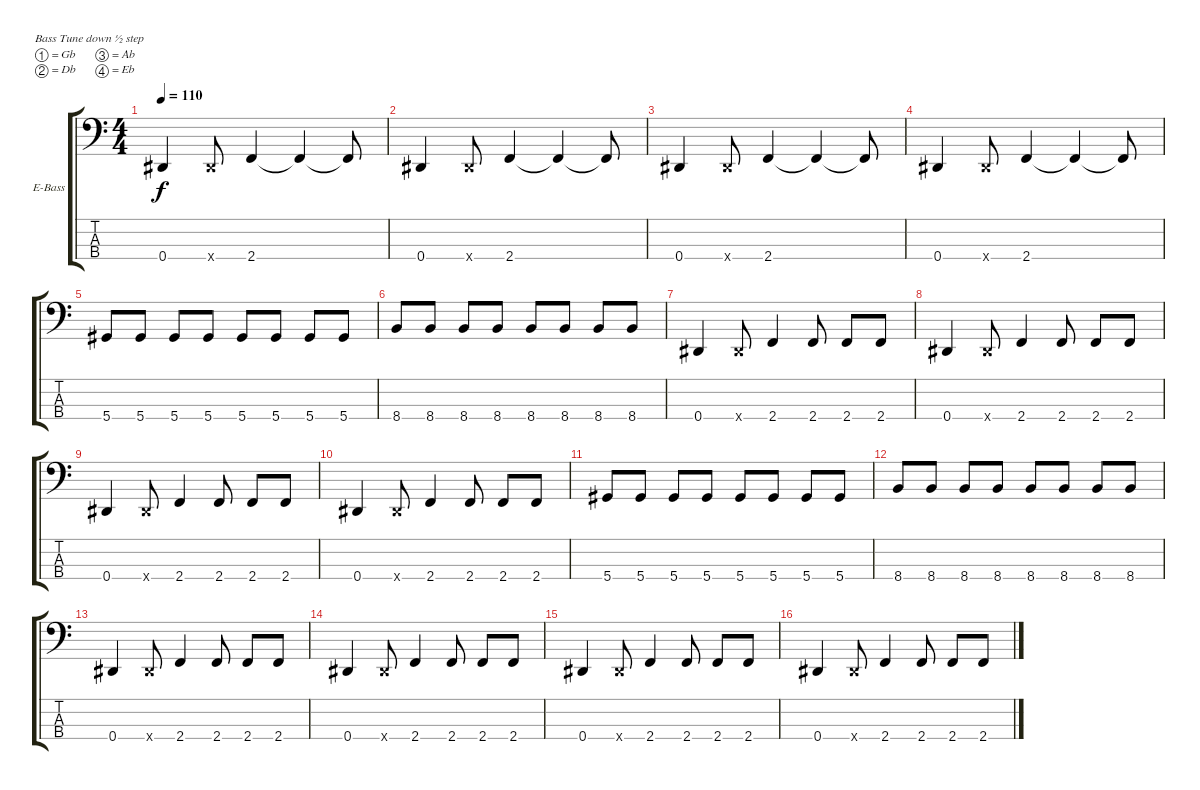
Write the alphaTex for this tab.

\bracketExtendMode groupsimilarinstruments
\firstSystemTrackNameOrientation horizontal
\otherSystemsTrackNameOrientation horizontal
\track ("Krist" "E-Bass") {instrument electricbasspick}
\staff {score tabs}
\tuning (Gb2 Db2 Ab1 Eb1)
\ts (4 4)
\tempo 110
\clef f4
\ks c
0.4.4{dy f} 0.4{x}.8 2.4.4 2.4{t}.4 2.4{t}.8 |
0.4.4 0.4{x}.8 2.4.4 2.4{t}.4 2.4{t}.8 |
0.4.4 0.4{x}.8 2.4.4 2.4{t}.4 2.4{t}.8 |
0.4.4 0.4{x}.8 2.4.4 2.4{t}.4 2.4{t}.8 |
5.4.8 5.4.8 5.4.8 5.4.8 5.4.8 5.4.8 5.4.8 5.4.8 |
8.4.8 8.4.8 8.4.8 8.4.8 8.4.8 8.4.8 8.4.8 8.4.8 |
0.4.4 0.4{x}.8 2.4.4 2.4.8 2.4.8 2.4.8 |
0.4.4 0.4{x}.8 2.4.4 2.4.8 2.4.8 2.4.8 |
0.4.4 0.4{x}.8 2.4.4 2.4.8 2.4.8 2.4.8 |
0.4.4 0.4{x}.8 2.4.4 2.4.8 2.4.8 2.4.8 |
5.4.8 5.4.8 5.4.8 5.4.8 5.4.8 5.4.8 5.4.8 5.4.8 |
8.4.8 8.4.8 8.4.8 8.4.8 8.4.8 8.4.8 8.4.8 8.4.8 |
0.4.4 0.4{x}.8 2.4.4 2.4.8 2.4.8 2.4.8 |
0.4.4 0.4{x}.8 2.4.4 2.4.8 2.4.8 2.4.8 |
0.4.4 0.4{x}.8 2.4.4 2.4.8 2.4.8 2.4.8 |
0.4.4 0.4{x}.8 2.4.4 2.4.8 2.4.8 2.4.8
